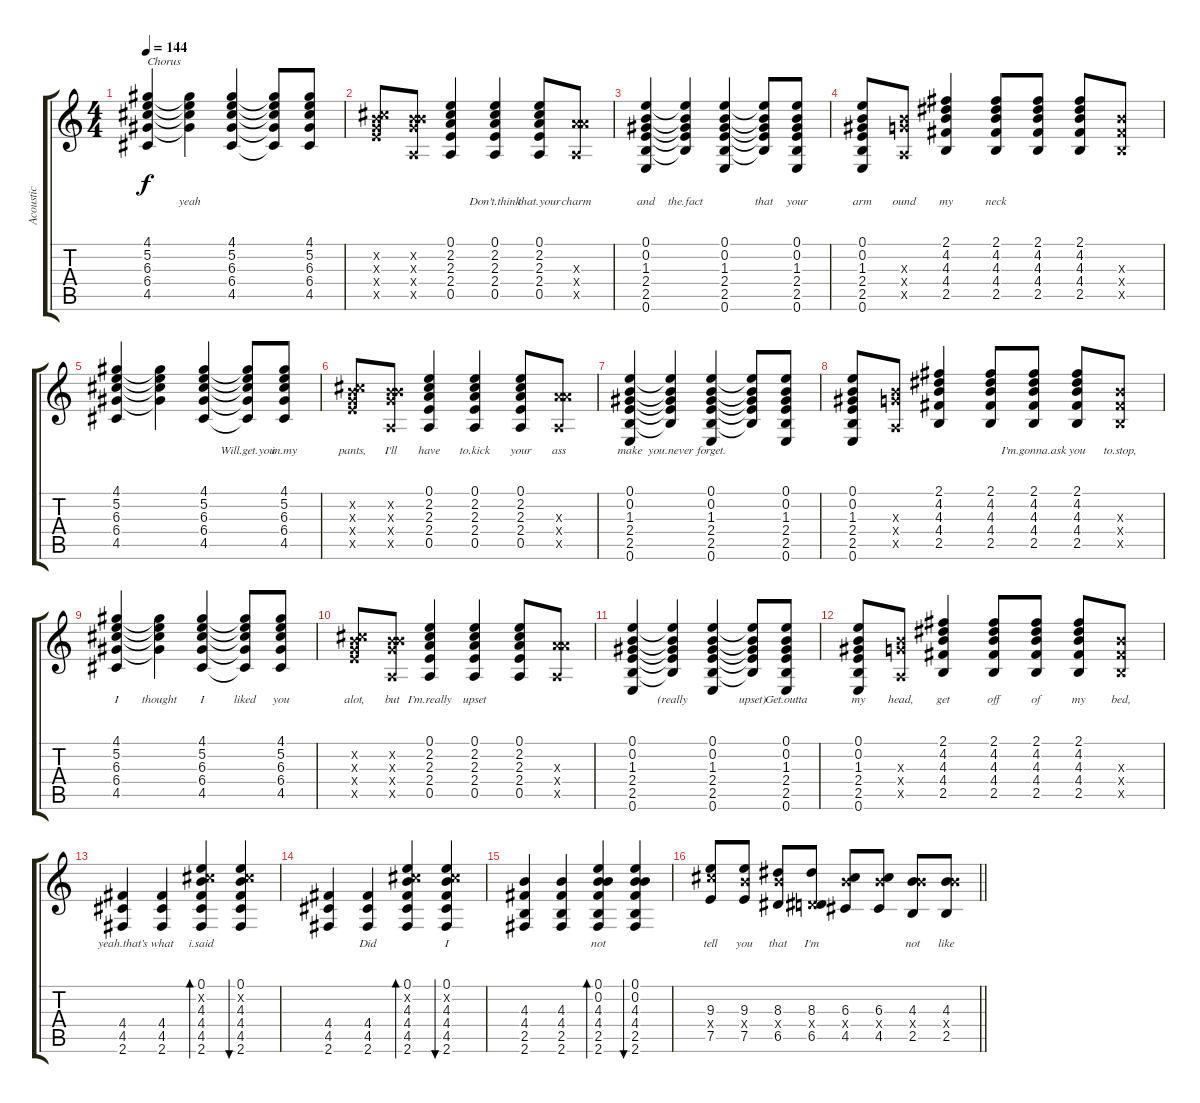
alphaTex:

\track ("Acoustic" "Acoustic") {instrument acousticguitarsteel}
\staff {score tabs}
\tuning (E4 B3 G3 D3 A2 E2) {hide}
\ts (4 4)
\tempo 144
\clef g2
\ks c
(4.1 5.2 6.3 6.4 4.5).4{txt "Chorus" lyrics (0 "") lyrics (1 "") lyrics (2 "") lyrics (3 "") lyrics (4 "") dy f} (4.1{t} 5.2{t} 6.3{t} 6.4{t}).4{lyrics (0 "yeah") lyrics (1 "") lyrics (2 "") lyrics (3 "") lyrics (4 "")} (4.1 5.2 6.3 6.4 4.5).4{lyrics (0 "") lyrics (1 "") lyrics (2 "") lyrics (3 "") lyrics (4 "")} (4.1{t} 5.2{t} 6.3{t} 6.4{t} 4.5{t}).8{lyrics (0 "") lyrics (1 "") lyrics (2 "") lyrics (3 "") lyrics (4 "")} (4.1 5.2 6.3 6.4 4.5).8{lyrics (0 "") lyrics (1 "") lyrics (2 "") lyrics (3 "") lyrics (4 "")} |
(0.2{x} 0.3{x} 11.4{x} 7.5{x}).8{lyrics (0 "") lyrics (1 "") lyrics (2 "") lyrics (3 "") lyrics (4 "")} (0.2{x} 0.3{x} 9.4{x} 0.5{x}).8{lyrics (0 "") lyrics (1 "") lyrics (2 "") lyrics (3 "") lyrics (4 "")} (0.1 2.2 2.3 2.4 0.5).4{lyrics (0 "") lyrics (1 "") lyrics (2 "") lyrics (3 "") lyrics (4 "")} (0.1 2.2 2.3 2.4 0.5).4{lyrics (0 "Don't.think") lyrics (1 "") lyrics (2 "") lyrics (3 "") lyrics (4 "")} (0.1 2.2 2.3 2.4 0.5).8{lyrics (0 "that.your") lyrics (1 "") lyrics (2 "") lyrics (3 "") lyrics (4 "")} (2.3{x} 7.4{x} 0.5{x}).8{lyrics (0 "charm") lyrics (1 "") lyrics (2 "") lyrics (3 "") lyrics (4 "")} |
(0.1 0.2 1.3 2.4 2.5 0.6).4{lyrics (0 "and") lyrics (1 "") lyrics (2 "") lyrics (3 "") lyrics (4 "")} (0.1{t} 0.2{t} 1.3{t} 2.4{t} 2.5{t}).4{lyrics (0 "the.fact") lyrics (1 "") lyrics (2 "") lyrics (3 "") lyrics (4 "")} (0.1 0.2 1.3 2.4 2.5 0.6).4{lyrics (0 "") lyrics (1 "") lyrics (2 "") lyrics (3 "") lyrics (4 "")} (0.1{t} 0.2{t} 1.3{t} 2.4{t} 2.5{t}).8{lyrics (0 "that") lyrics (1 "") lyrics (2 "") lyrics (3 "") lyrics (4 "")} (0.1 0.2 1.3 2.4 2.5 0.6).8{lyrics (0 "your") lyrics (1 "") lyrics (2 "") lyrics (3 "") lyrics (4 "")} |
(0.1 0.2 1.3 2.4 2.5 0.6).8{lyrics (0 "arm") lyrics (1 "") lyrics (2 "") lyrics (3 "") lyrics (4 "")} (0.3{x} 9.4{x} 0.5{x}).8{lyrics (0 "ound") lyrics (1 "") lyrics (2 "") lyrics (3 "") lyrics (4 "")} (2.1 4.2 4.3 4.4 2.5).4{lyrics (0 "my") lyrics (1 "") lyrics (2 "") lyrics (3 "") lyrics (4 "")} (2.1 4.2 4.3 4.4 2.5).8{lyrics (0 "neck") lyrics (1 "") lyrics (2 "") lyrics (3 "") lyrics (4 "")} (2.1 4.2 4.3 4.4 2.5).8{lyrics (0 "") lyrics (1 "") lyrics (2 "") lyrics (3 "") lyrics (4 "")} (2.1 4.2 4.3 4.4 2.5).8{lyrics (0 "") lyrics (1 "") lyrics (2 "") lyrics (3 "") lyrics (4 "")} (4.3{x} 4.4{x} 2.5{x}).8{lyrics (0 "") lyrics (1 "") lyrics (2 "") lyrics (3 "") lyrics (4 "")} |
(4.1 5.2 6.3 6.4 4.5).4{lyrics (0 "") lyrics (1 "") lyrics (2 "") lyrics (3 "") lyrics (4 "")} (4.1{t} 5.2{t} 6.3{t} 6.4{t}).4{lyrics (0 "") lyrics (1 "") lyrics (2 "") lyrics (3 "") lyrics (4 "")} (4.1 5.2 6.3 6.4 4.5).4{lyrics (0 "") lyrics (1 "") lyrics (2 "") lyrics (3 "") lyrics (4 "")} (4.1{t} 5.2{t} 6.3{t} 6.4{t} 4.5{t}).8{lyrics (0 "Will.get.you") lyrics (1 "") lyrics (2 "") lyrics (3 "") lyrics (4 "")} (4.1 5.2 6.3 6.4 4.5).8{lyrics (0 "in.my") lyrics (1 "") lyrics (2 "") lyrics (3 "") lyrics (4 "")} |
(0.2{x} 0.3{x} 11.4{x} 7.5{x}).8{lyrics (0 "pants,") lyrics (1 "") lyrics (2 "") lyrics (3 "") lyrics (4 "")} (0.2{x} 0.3{x} 9.4{x} 0.5{x}).8{lyrics (0 "I'll") lyrics (1 "") lyrics (2 "") lyrics (3 "") lyrics (4 "")} (0.1 2.2 2.3 2.4 0.5).4{lyrics (0 "have") lyrics (1 "") lyrics (2 "") lyrics (3 "") lyrics (4 "")} (0.1 2.2 2.3 2.4 0.5).4{lyrics (0 "to.kick") lyrics (1 "") lyrics (2 "") lyrics (3 "") lyrics (4 "")} (0.1 2.2 2.3 2.4 0.5).8{lyrics (0 "your") lyrics (1 "") lyrics (2 "") lyrics (3 "") lyrics (4 "")} (2.3{x} 7.4{x} 0.5{x}).8{lyrics (0 "ass") lyrics (1 "") lyrics (2 "") lyrics (3 "") lyrics (4 "")} |
(0.1 0.2 1.3 2.4 2.5 0.6).4{lyrics (0 "make") lyrics (1 "") lyrics (2 "") lyrics (3 "") lyrics (4 "")} (0.1{t} 0.2{t} 1.3{t} 2.4{t} 2.5{t}).4{lyrics (0 "you.never") lyrics (1 "") lyrics (2 "") lyrics (3 "") lyrics (4 "")} (0.1 0.2 1.3 2.4 2.5 0.6).4{lyrics (0 "forget.") lyrics (1 "") lyrics (2 "") lyrics (3 "") lyrics (4 "")} (0.1{t} 0.2{t} 1.3{t} 2.4{t} 2.5{t}).8{lyrics (0 "") lyrics (1 "") lyrics (2 "") lyrics (3 "") lyrics (4 "")} (0.1 0.2 1.3 2.4 2.5 0.6).8{lyrics (0 "") lyrics (1 "") lyrics (2 "") lyrics (3 "") lyrics (4 "")} |
(0.1 0.2 1.3 2.4 2.5 0.6).8{lyrics (0 "") lyrics (1 "") lyrics (2 "") lyrics (3 "") lyrics (4 "")} (0.3{x} 9.4{x} 0.5{x}).8{lyrics (0 "") lyrics (1 "") lyrics (2 "") lyrics (3 "") lyrics (4 "")} (2.1 4.2 4.3 4.4 2.5).4{lyrics (0 "") lyrics (1 "") lyrics (2 "") lyrics (3 "") lyrics (4 "")} (2.1 4.2 4.3 4.4 2.5).8{lyrics (0 "") lyrics (1 "") lyrics (2 "") lyrics (3 "") lyrics (4 "")} (2.1 4.2 4.3 4.4 2.5).8{lyrics (0 "I'm.gonna.ask") lyrics (1 "") lyrics (2 "") lyrics (3 "") lyrics (4 "")} (2.1 4.2 4.3 4.4 2.5).8{lyrics (0 "you") lyrics (1 "") lyrics (2 "") lyrics (3 "") lyrics (4 "")} (4.3{x} 4.4{x} 2.5{x}).8{lyrics (0 "to.stop,") lyrics (1 "") lyrics (2 "") lyrics (3 "") lyrics (4 "")} |
(4.1 5.2 6.3 6.4 4.5).4{lyrics (0 "I") lyrics (1 "") lyrics (2 "") lyrics (3 "") lyrics (4 "")} (4.1{t} 5.2{t} 6.3{t} 6.4{t}).4{lyrics (0 "thought") lyrics (1 "") lyrics (2 "") lyrics (3 "") lyrics (4 "")} (4.1 5.2 6.3 6.4 4.5).4{lyrics (0 "I") lyrics (1 "") lyrics (2 "") lyrics (3 "") lyrics (4 "")} (4.1{t} 5.2{t} 6.3{t} 6.4{t} 4.5{t}).8{lyrics (0 "liked") lyrics (1 "") lyrics (2 "") lyrics (3 "") lyrics (4 "")} (4.1 5.2 6.3 6.4 4.5).8{lyrics (0 "you") lyrics (1 "") lyrics (2 "") lyrics (3 "") lyrics (4 "")} |
(0.2{x} 0.3{x} 11.4{x} 7.5{x}).8{lyrics (0 "alot,") lyrics (1 "") lyrics (2 "") lyrics (3 "") lyrics (4 "")} (0.2{x} 0.3{x} 9.4{x} 0.5{x}).8{lyrics (0 "but") lyrics (1 "") lyrics (2 "") lyrics (3 "") lyrics (4 "")} (0.1 2.2 2.3 2.4 0.5).4{lyrics (0 "I’m.really") lyrics (1 "") lyrics (2 "") lyrics (3 "") lyrics (4 "")} (0.1 2.2 2.3 2.4 0.5).4{lyrics (0 "upset") lyrics (1 "") lyrics (2 "") lyrics (3 "") lyrics (4 "")} (0.1 2.2 2.3 2.4 0.5).8{lyrics (0 "") lyrics (1 "") lyrics (2 "") lyrics (3 "") lyrics (4 "")} (2.3{x} 7.4{x} 0.5{x}).8{lyrics (0 "") lyrics (1 "") lyrics (2 "") lyrics (3 "") lyrics (4 "")} |
(0.1 0.2 1.3 2.4 2.5 0.6).4{lyrics (0 "") lyrics (1 "") lyrics (2 "") lyrics (3 "") lyrics (4 "")} (0.1{t} 0.2{t} 1.3{t} 2.4{t} 2.5{t}).4{lyrics (0 "(really") lyrics (1 "") lyrics (2 "") lyrics (3 "") lyrics (4 "")} (0.1 0.2 1.3 2.4 2.5 0.6).4{lyrics (0 "") lyrics (1 "") lyrics (2 "") lyrics (3 "") lyrics (4 "")} (0.1{t} 0.2{t} 1.3{t} 2.4{t} 2.5{t}).8{lyrics (0 "upset)") lyrics (1 "") lyrics (2 "") lyrics (3 "") lyrics (4 "")} (0.1 0.2 1.3 2.4 2.5 0.6).8{lyrics (0 "Get.outta") lyrics (1 "") lyrics (2 "") lyrics (3 "") lyrics (4 "")} |
(0.1 0.2 1.3 2.4 2.5 0.6).8{lyrics (0 "my") lyrics (1 "") lyrics (2 "") lyrics (3 "") lyrics (4 "")} (0.3{x} 9.4{x} 0.5{x}).8{lyrics (0 "head,") lyrics (1 "") lyrics (2 "") lyrics (3 "") lyrics (4 "")} (2.1 4.2 4.3 4.4 2.5).4{lyrics (0 "get") lyrics (1 "") lyrics (2 "") lyrics (3 "") lyrics (4 "")} (2.1 4.2 4.3 4.4 2.5).8{lyrics (0 "off") lyrics (1 "") lyrics (2 "") lyrics (3 "") lyrics (4 "")} (2.1 4.2 4.3 4.4 2.5).8{lyrics (0 "of") lyrics (1 "") lyrics (2 "") lyrics (3 "") lyrics (4 "")} (2.1 4.2 4.3 4.4 2.5).8{lyrics (0 "my") lyrics (1 "") lyrics (2 "") lyrics (3 "") lyrics (4 "")} (4.3{x} 4.4{x} 2.5{x}).8{lyrics (0 "bed,") lyrics (1 "") lyrics (2 "") lyrics (3 "") lyrics (4 "")} |
(4.4 4.5 2.6).4{lyrics (0 "yeah.that’s") lyrics (1 "") lyrics (2 "") lyrics (3 "") lyrics (4 "")} (4.4 4.5 2.6).4{lyrics (0 "what") lyrics (1 "") lyrics (2 "") lyrics (3 "") lyrics (4 "")} (0.1 2.2{x} 4.3 4.4 4.5 2.6).4{bd 30 lyrics (0 "i.said") lyrics (1 "") lyrics (2 "") lyrics (3 "") lyrics (4 "")} (0.1 2.2{x} 4.3 4.4 4.5 2.6).4{bu 30 lyrics (0 "") lyrics (1 "") lyrics (2 "") lyrics (3 "") lyrics (4 "")} |
(4.4 4.5 2.6).4{lyrics (0 "") lyrics (1 "") lyrics (2 "") lyrics (3 "") lyrics (4 "")} (4.4 4.5 2.6).4{lyrics (0 "Did") lyrics (1 "") lyrics (2 "") lyrics (3 "") lyrics (4 "")} (0.1 2.2{x} 4.3 4.4 4.5 2.6).4{bd 30 lyrics (0 "") lyrics (1 "") lyrics (2 "") lyrics (3 "") lyrics (4 "")} (0.1 2.2{x} 4.3 4.4 4.5 2.6).4{bu 30 lyrics (0 "I") lyrics (1 "") lyrics (2 "") lyrics (3 "") lyrics (4 "")} |
(4.3 4.4 2.5 2.6).4{lyrics (0 "") lyrics (1 "") lyrics (2 "") lyrics (3 "") lyrics (4 "")} (4.3 4.4 2.5 2.6).4{lyrics (0 "") lyrics (1 "") lyrics (2 "") lyrics (3 "") lyrics (4 "")} (0.1 0.2 4.3 4.4 2.5 2.6).4{bd 30 lyrics (0 "not") lyrics (1 "") lyrics (2 "") lyrics (3 "") lyrics (4 "")} (0.1 0.2 4.3 4.4 2.5 2.6).4{bu 30 lyrics (0 "") lyrics (1 "") lyrics (2 "") lyrics (3 "") lyrics (4 "")} |
\barLineRight lightlight
(9.3 11.4{x} 7.5).8{lyrics (0 "tell") lyrics (1 "") lyrics (2 "") lyrics (3 "") lyrics (4 "")} (9.3 9.4{x} 7.5).8{lyrics (0 "you") lyrics (1 "") lyrics (2 "") lyrics (3 "") lyrics (4 "")} (8.3 9.4{x} 6.5).8{lyrics (0 "that") lyrics (1 "") lyrics (2 "") lyrics (3 "") lyrics (4 "")} (8.3 0.4{x} 6.5).8{lyrics (0 "I'm") lyrics (1 "") lyrics (2 "") lyrics (3 "") lyrics (4 "")} (6.3 9.4{x} 4.5).8{lyrics (0 "") lyrics (1 "") lyrics (2 "") lyrics (3 "") lyrics (4 "")} (6.3 9.4{x} 4.5).8{lyrics (0 "") lyrics (1 "") lyrics (2 "") lyrics (3 "") lyrics (4 "")} (4.3 9.4{x} 2.5).8{lyrics (0 "not") lyrics (1 "") lyrics (2 "") lyrics (3 "") lyrics (4 "")} (4.3 9.4{x} 2.5).8{lyrics (0 "like") lyrics (1 "") lyrics (2 "") lyrics (3 "") lyrics (4 "")}
